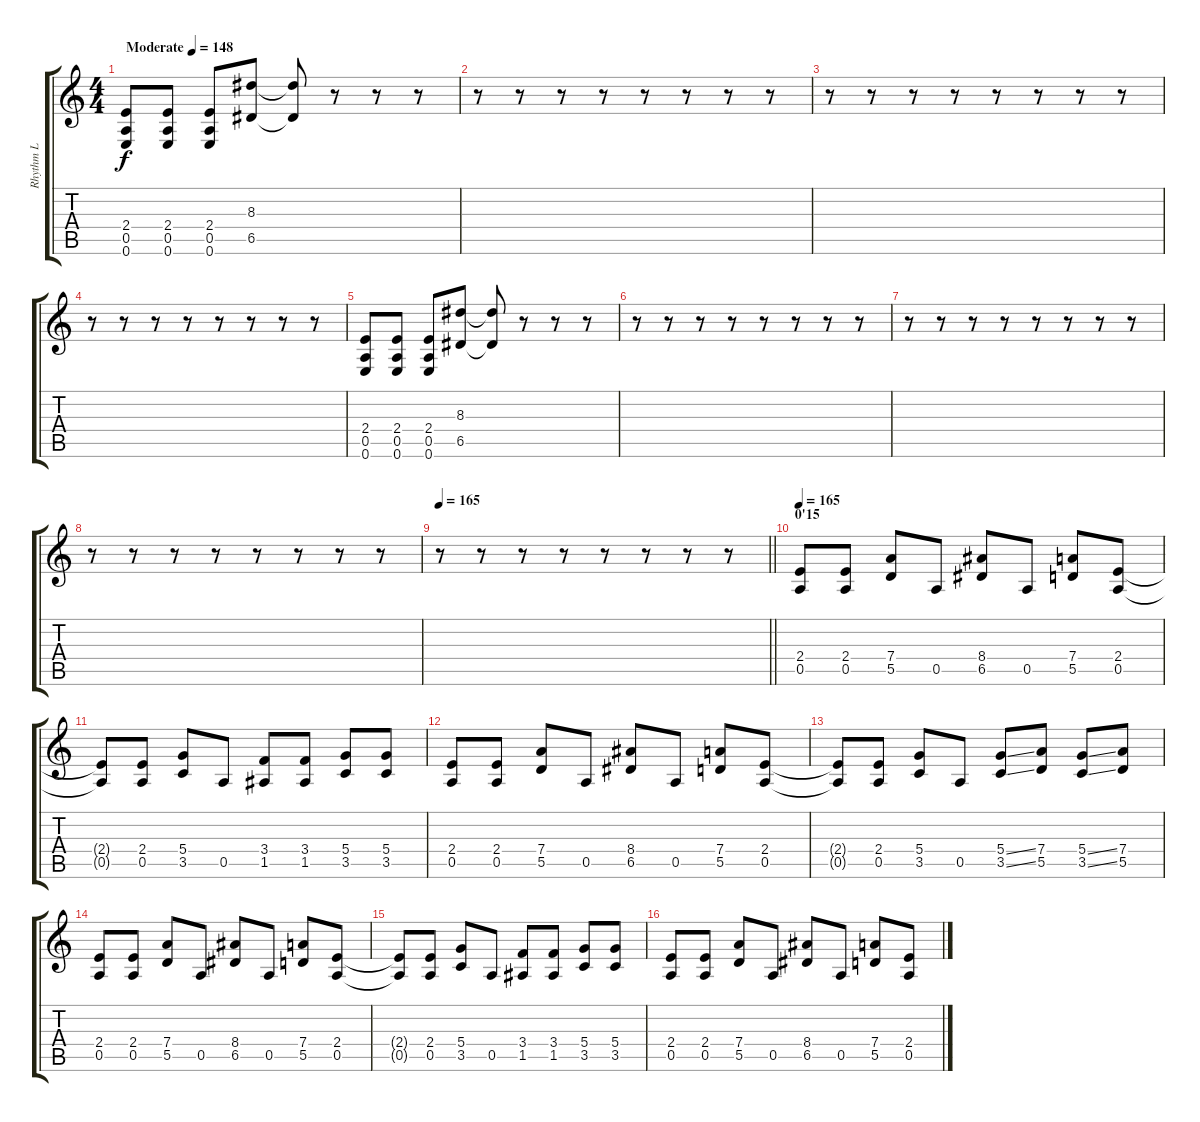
\track ("Rhythm L" "Rhythm L") {instrument distortionguitar}
\staff {score tabs}
\tuning (E4 B3 G3 D3 A2 E2) {hide}
\ts (4 4)
\tempo (148 "Moderate")
\clef g2
\ks c
(2.4 0.5 0.6).8{dy f instrument distortionguitar} (2.4 0.5 0.6).8 (2.4 0.5 0.6).8 (8.3 6.5).8 (8.3{t} 6.5{t}).8 r.8 r.8 r.8 |
r.8 r.8 r.8 r.8 r.8 r.8 r.8 r.8 |
r.8 r.8 r.8 r.8 r.8 r.8 r.8 r.8 |
r.8 r.8 r.8 r.8 r.8 r.8 r.8 r.8 |
(2.4 0.5 0.6).8 (2.4 0.5 0.6).8 (2.4 0.5 0.6).8 (8.3 6.5).8 (8.3{t} 6.5{t}).8 r.8 r.8 r.8 |
r.8 r.8 r.8 r.8 r.8 r.8 r.8 r.8 |
r.8 r.8 r.8 r.8 r.8 r.8 r.8 r.8 |
r.8 r.8 r.8 r.8 r.8 r.8 r.8 r.8 |
\tempo 165
\barLineRight lightlight
r.8 r.8 r.8 r.8 r.8 r.8 r.8 r.8 |
\section ("" "0'15")
\tempo 165
(2.4 0.5).8 (2.4 0.5).8 (7.4 5.5).8 0.5.8 (8.4 6.5).8 0.5.8 (7.4 5.5).8 (2.4 0.5).8 |
(2.4{t} 0.5{t}).8 (2.4 0.5).8 (5.4 3.5).8 0.5.8 (3.4 1.5).8 (3.4 1.5).8 (5.4 3.5).8 (5.4 3.5).8 |
(2.4 0.5).8 (2.4 0.5).8 (7.4 5.5).8 0.5.8 (8.4 6.5).8 0.5.8 (7.4 5.5).8 (2.4 0.5).8 |
(2.4{t} 0.5{t}).8 (2.4 0.5).8 (5.4 3.5).8 0.5.8 (5.4{ss} 3.5{ss}).8 (7.4 5.5).8 (5.4{ss} 3.5{ss}).8 (7.4 5.5).8 |
(2.4 0.5).8 (2.4 0.5).8 (7.4 5.5).8 0.5.8 (8.4 6.5).8 0.5.8 (7.4 5.5).8 (2.4 0.5).8 |
(2.4{t} 0.5{t}).8 (2.4 0.5).8 (5.4 3.5).8 0.5.8 (3.4 1.5).8 (3.4 1.5).8 (5.4 3.5).8 (5.4 3.5).8 |
(2.4 0.5).8 (2.4 0.5).8 (7.4 5.5).8 0.5.8 (8.4 6.5).8 0.5.8 (7.4 5.5).8 (2.4 0.5).8
